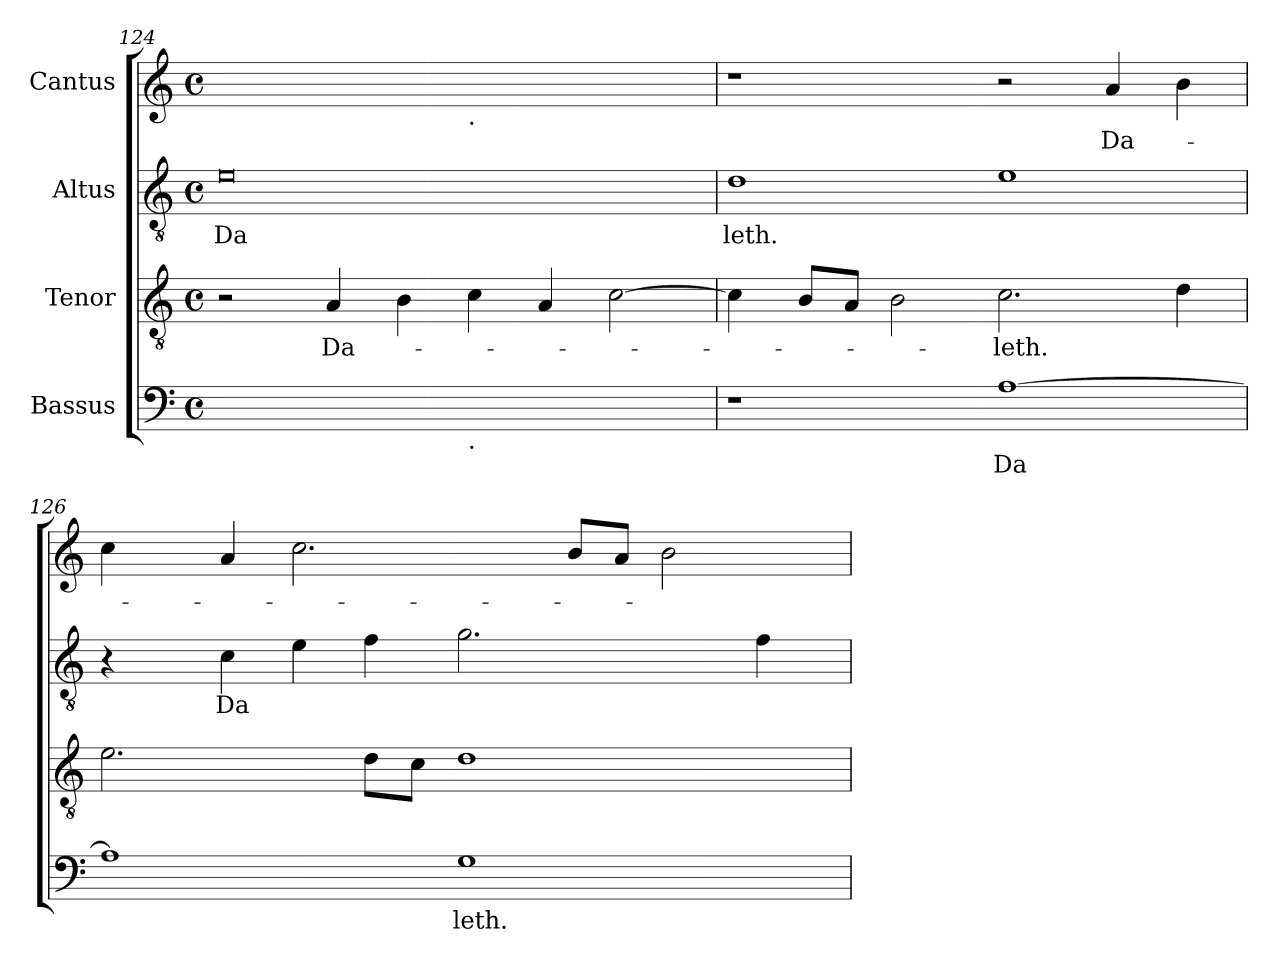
**kern	**text	**kern	**text	**kern	**text	**kern	**text
*part4	*part4	*part3	*part3	*part2	*part2	*part1	*part1
*staff4	*staff4	*staff3	*staff3	*staff2	*staff2	*staff1	*staff1
*I"Bassus	*	*I"Tenor	*	*I"Altus	*	*I"Cantus	*
*clefF4	*	*clefGv2	*	*clefGv2	*	*clefG2	*
*M4/4	*	*M4/4	*	*M4/4	*	*M4/4	*
*met(c)	*	*met(c)	*	*met(c)	*	*met(c)	*
=124	=124	=124	=124	=124	=124	=124	=124
!	!	!	!	!	!LO:LY:b:cj	!	!
1ryy	.	2r	.	0e	Da	1ryy	.
!	!	!	!LO:LY:b	!	!	!	!
.	.	4A/	Da-	.	.	.	.
.	.	4B\	.	.	.	.	.
!	!	!	!	!	!	!LO:TX:b:t=.	!
!LO:TX:b:t=.	!	!	!	!	!	!	!
1ryy	.	4c\	.	.	.	1ryy	.
.	.	4A/	.	.	.	.	.
.	.	[>2c\	.	.	.	.	.
=125	=125	=125	=125	=125	=125	=125	=125
!	!	!	!	!	!LO:LY:b	!	!
1r	.	4c\]	.	1d	leth.	1r	.
.	.	8B/L	.	.	.	.	.
.	.	8A/J	.	.	.	.	.
.	.	2B\	.	.	.	.	.
!	!LO:LY:b:cj	!	!LO:LY:b	!	!	!	!
[>1A	Da	2.c\	-leth.	1e	.	2r	.
!	!	!	!	!	!	!	!LO:LY:b
.	.	.	.	.	.	4a/	Da-
.	.	4d\	.	.	.	4b\	.
!!LO:LB:g=z
=126	=126	=126	=126	=126	=126	=126	=126
*^	*	*	*	*	*	*^	*
1A]	16ryy	.	2.e\	.	4r	.	4cc\	8ryy	.
.	1ryy	.	.	.	.	.	.	.	.
.	.	.	.	.	.	.	.	64ryy	.
.	.	.	.	.	.	.	.	1ryy	.
!	!	!	!	!	!	!LO:LY:b	!	!	!
.	.	.	.	.	4c\	Da	4a/	.	.
.	.	.	.	.	4e\	.	2.cc\	.	.
.	.	.	8d\L	.	4f\	.	.	.	.
.	.	.	8c\J	.	.	.	.	.	.
!	!	!LO:LY:b	!	!	!	!	!	!	!
1G	.	leth.	1d	.	2.g\	.	.	.	.
.	2...ryy	.	.	.	.	.	.	.	.
.	.	.	.	.	.	.	.	2ryy	.
.	.	.	.	.	.	.	8b/L	.	.
.	.	.	.	.	.	.	8a/J	.	.
.	.	.	.	.	.	.	2b\	.	.
.	.	.	.	.	.	.	.	4ryy	.
.	.	.	.	.	4f\	.	.	.	.
.	.	.	.	.	.	.	.	16..ryy	.
*v	*v	*	*	*	*	*	*v	*v	*
=	=	=	=	=	=	=	=
*-	*-	*-	*-	*-	*-	*-	*-
